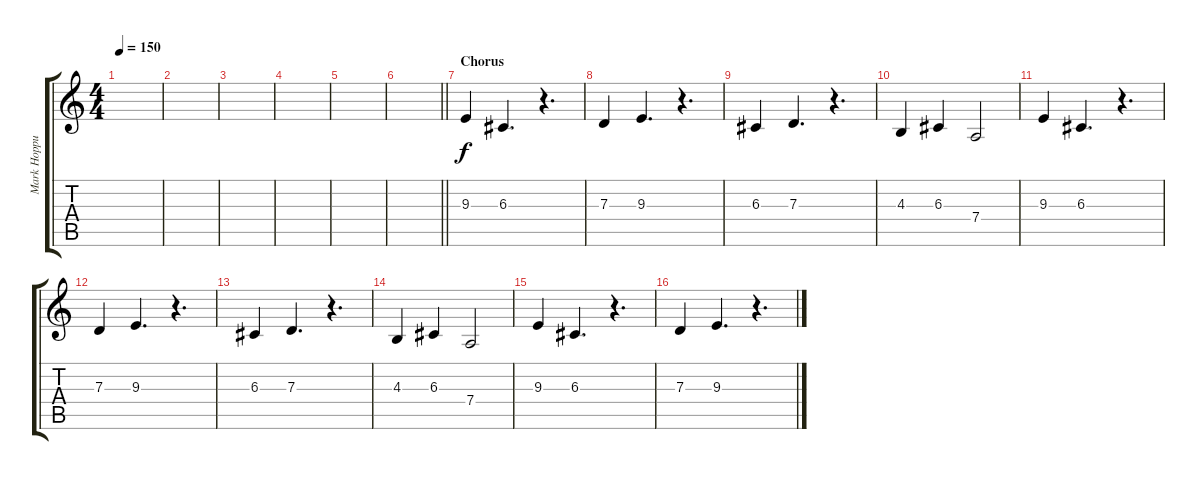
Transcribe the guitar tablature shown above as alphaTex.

\track ("Mark Hoppus - Vocals" "Mark Hoppu") {instrument tenorsax}
\staff {score tabs}
\tuning (E4 B3 G3 D3 A2 E2) {hide}
\ts (4 4)
\tempo 150
\clef g2
\ks c
|
|
|
|
|
\barLineRight lightlight
|
\section ("" "Chorus")
9.3.4 6.3.4{d} r.4{d} |
7.3.4 9.3.4{d} r.4{d} |
6.3.4 7.3.4{d} r.4{d} |
4.3.4 6.3.4 7.4.2 |
9.3.4 6.3.4{d} r.4{d} |
7.3.4 9.3.4{d} r.4{d} |
6.3.4 7.3.4{d} r.4{d} |
4.3.4 6.3.4 7.4.2 |
9.3.4 6.3.4{d} r.4{d} |
7.3.4 9.3.4{d} r.4{d}
